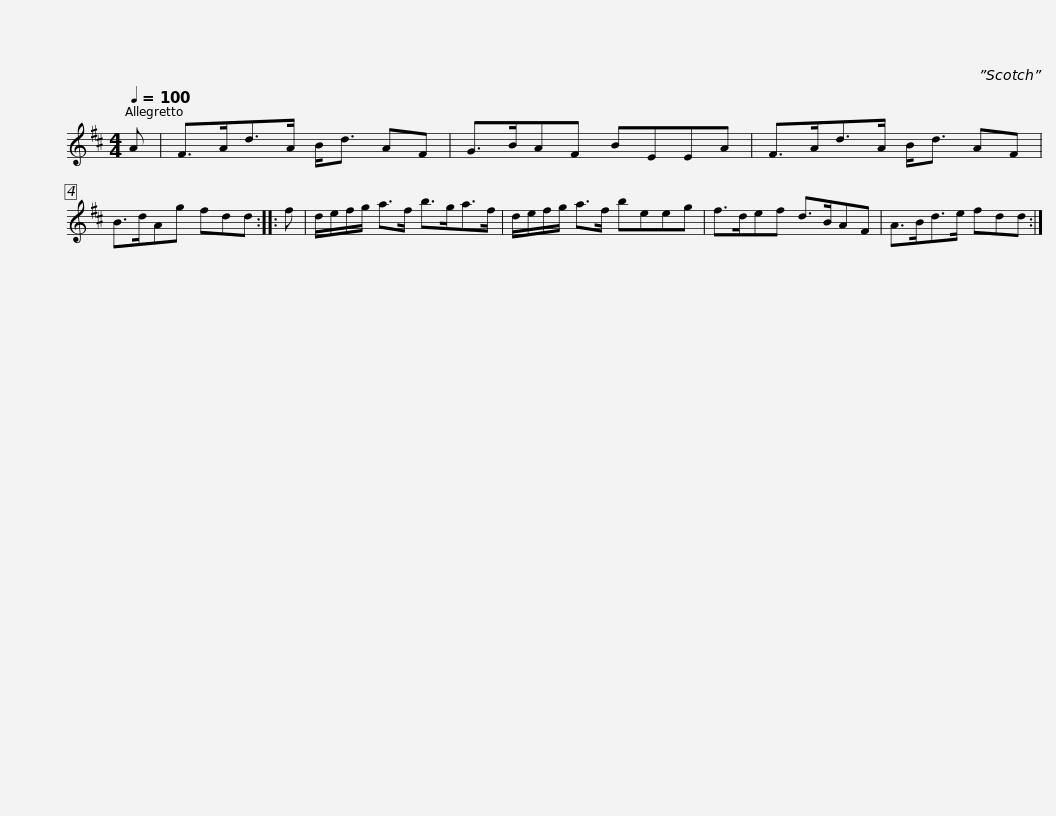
X:1
L:1/8
Q:1/4=100
M:4/4
I:linebreak $
K:D
V:1 treble
V:1
 A | F>Ad>A B<d AF | G>BAF BEEA | F>Ad>A B<d AF | B>dAg fdd :: %5
 f |$ d/e/f/g/ a>f b>ga>f | d/e/f/g/ a>f beeg | f>def d>BAF | A>Bd>e fdd :| %10
